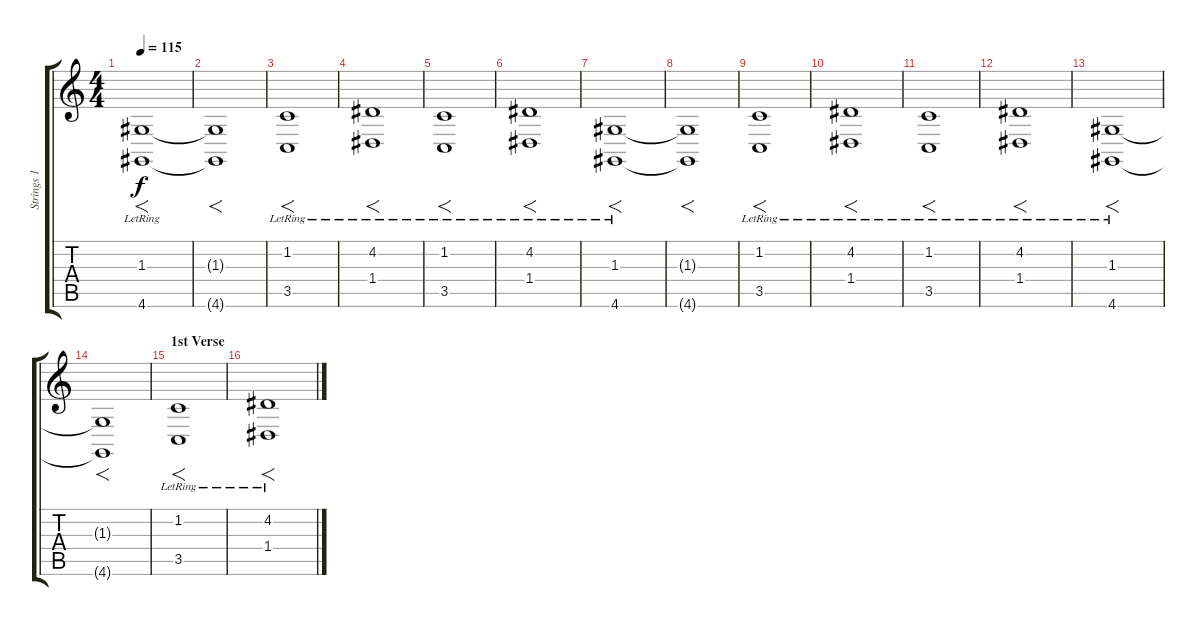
\track ("Strings 1" "Strings 1") {instrument stringensemble1}
\staff {score tabs}
\tuning (E4 B3 G3 D3 A2 E2) {hide}
\ts (4 4)
\tempo 115
\clef g2
\ks c
(1.3{lr} 4.6{lr}).1{f dy f} |
(1.3{t} 4.6{t}).1{f} |
(1.2{lr} 3.5{lr}).1{f} |
(4.2{lr} 1.4{lr}).1{f} |
(1.2{lr} 3.5{lr}).1{f} |
(4.2{lr} 1.4{lr}).1{f} |
(1.3{lr} 4.6{lr}).1{f} |
(1.3{t} 4.6{t}).1{f} |
(1.2{lr} 3.5{lr}).1{f} |
(4.2{lr} 1.4{lr}).1{f} |
(1.2{lr} 3.5{lr}).1{f} |
(4.2{lr} 1.4{lr}).1{f} |
(1.3{lr} 4.6{lr}).1{f} |
(1.3{t} 4.6{t}).1{f} |
\section ("" "1st Verse")
(1.2{lr} 3.5{lr}).1{f} |
(4.2{lr} 1.4{lr}).1{f}
